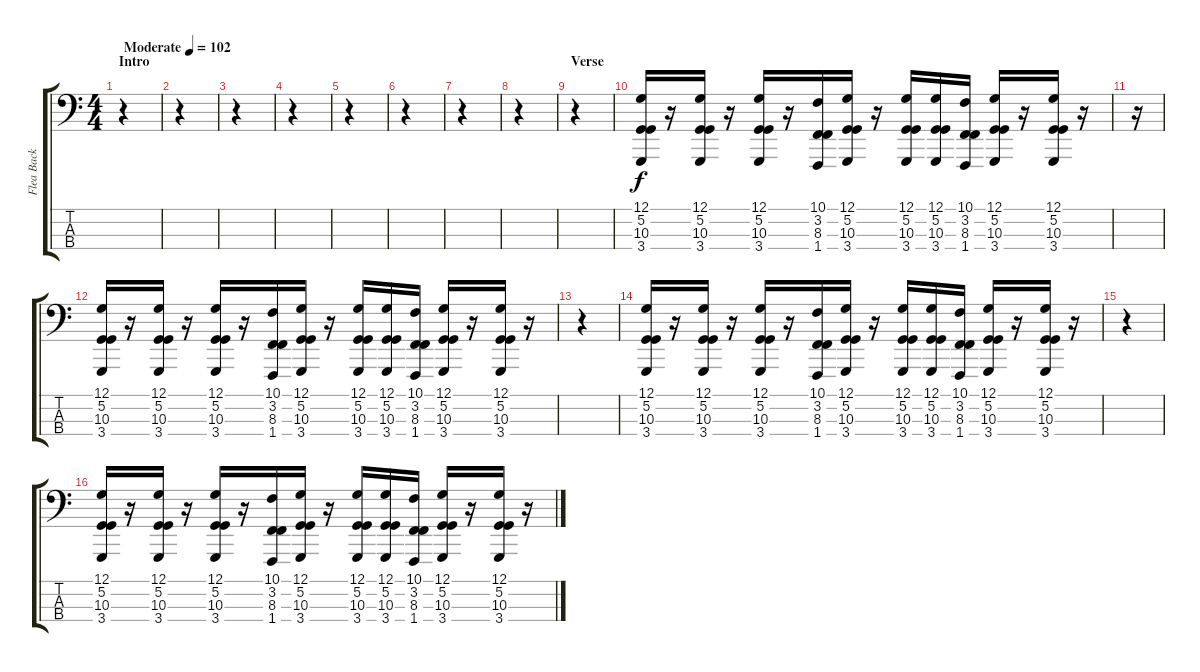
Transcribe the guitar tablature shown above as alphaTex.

\track ("Flea Back Up Vocals" "Flea Back ") {instrument lead8bassandlead}
\staff {score tabs}
\tuning (G2 D2 A1 E1) {hide}
\ts (4 4)
\section ("" "Intro")
\tempo (102 "Moderate")
\clef f4
\ks c
r.4{dy f instrument lead8bassandlead} |
r.4 |
r.4 |
r.4 |
r.4 |
r.4 |
r.4 |
r.4 |
\section ("" "Verse")
r.4 |
(12.1 5.2 10.3 3.4).16 r.16 (12.1 5.2 10.3 3.4).16 r.16 (12.1 5.2 10.3 3.4).16 r.16 (10.1 3.2 8.3 1.4).16 (12.1 5.2 10.3 3.4).16 r.16 (12.1 5.2 10.3 3.4).16 (12.1 5.2 10.3 3.4).16 (10.1 3.2 8.3 1.4).16 (12.1 5.2 10.3 3.4).16 r.16 (12.1 5.2 10.3 3.4).16 r.16 |
r.16 |
(12.1 5.2 10.3 3.4).16 r.16 (12.1 5.2 10.3 3.4).16 r.16 (12.1 5.2 10.3 3.4).16 r.16 (10.1 3.2 8.3 1.4).16 (12.1 5.2 10.3 3.4).16 r.16 (12.1 5.2 10.3 3.4).16 (12.1 5.2 10.3 3.4).16 (10.1 3.2 8.3 1.4).16 (12.1 5.2 10.3 3.4).16 r.16 (12.1 5.2 10.3 3.4).16 r.16 |
r.4 |
(12.1 5.2 10.3 3.4).16 r.16 (12.1 5.2 10.3 3.4).16 r.16 (12.1 5.2 10.3 3.4).16 r.16 (10.1 3.2 8.3 1.4).16 (12.1 5.2 10.3 3.4).16 r.16 (12.1 5.2 10.3 3.4).16 (12.1 5.2 10.3 3.4).16 (10.1 3.2 8.3 1.4).16 (12.1 5.2 10.3 3.4).16 r.16 (12.1 5.2 10.3 3.4).16 r.16 |
r.4 |
(12.1 5.2 10.3 3.4).16 r.16 (12.1 5.2 10.3 3.4).16 r.16 (12.1 5.2 10.3 3.4).16 r.16 (10.1 3.2 8.3 1.4).16 (12.1 5.2 10.3 3.4).16 r.16 (12.1 5.2 10.3 3.4).16 (12.1 5.2 10.3 3.4).16 (10.1 3.2 8.3 1.4).16 (12.1 5.2 10.3 3.4).16 r.16 (12.1 5.2 10.3 3.4).16 r.16
